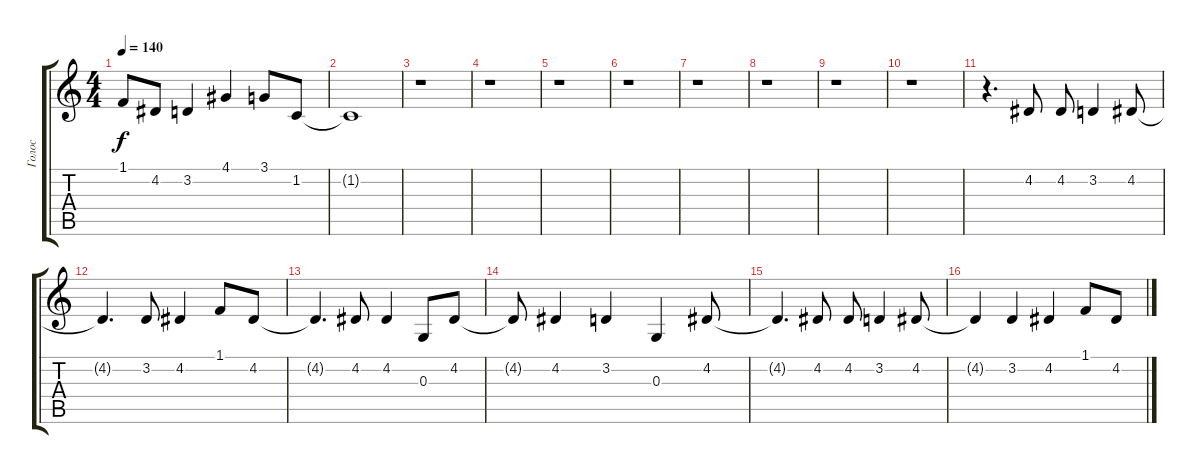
\track ("Голос" "Голос") {instrument acousticgrandpiano}
\staff {score tabs}
\tuning (E4 B3 G3 D3 A2 E2) {hide}
\ts (4 4)
\tempo 140
\clef g2
\ks c
1.1{t}.8{dy f} 4.2.8 3.2.4 4.1.4 3.1.8 1.2.8 |
1.2{t}.1 |
r.1 |
r.1 |
r.1 |
r.1 |
r.1 |
r.1 |
r.1 |
r.1 |
r.4{d} 4.2.8 4.2.8 3.2.4 4.2.8 |
4.2{t}.4{d} 3.2.8 4.2.4 1.1.8 4.2.8 |
4.2{t}.4{d} 4.2.8 4.2.4 0.3.8 4.2.8 |
4.2{t}.8 4.2.4 3.2.4 0.3.4 4.2.8 |
4.2{t}.4{d} 4.2.8 4.2.8 3.2.4 4.2.8 |
4.2{t}.4 3.2.4 4.2.4 1.1.8 4.2.8
